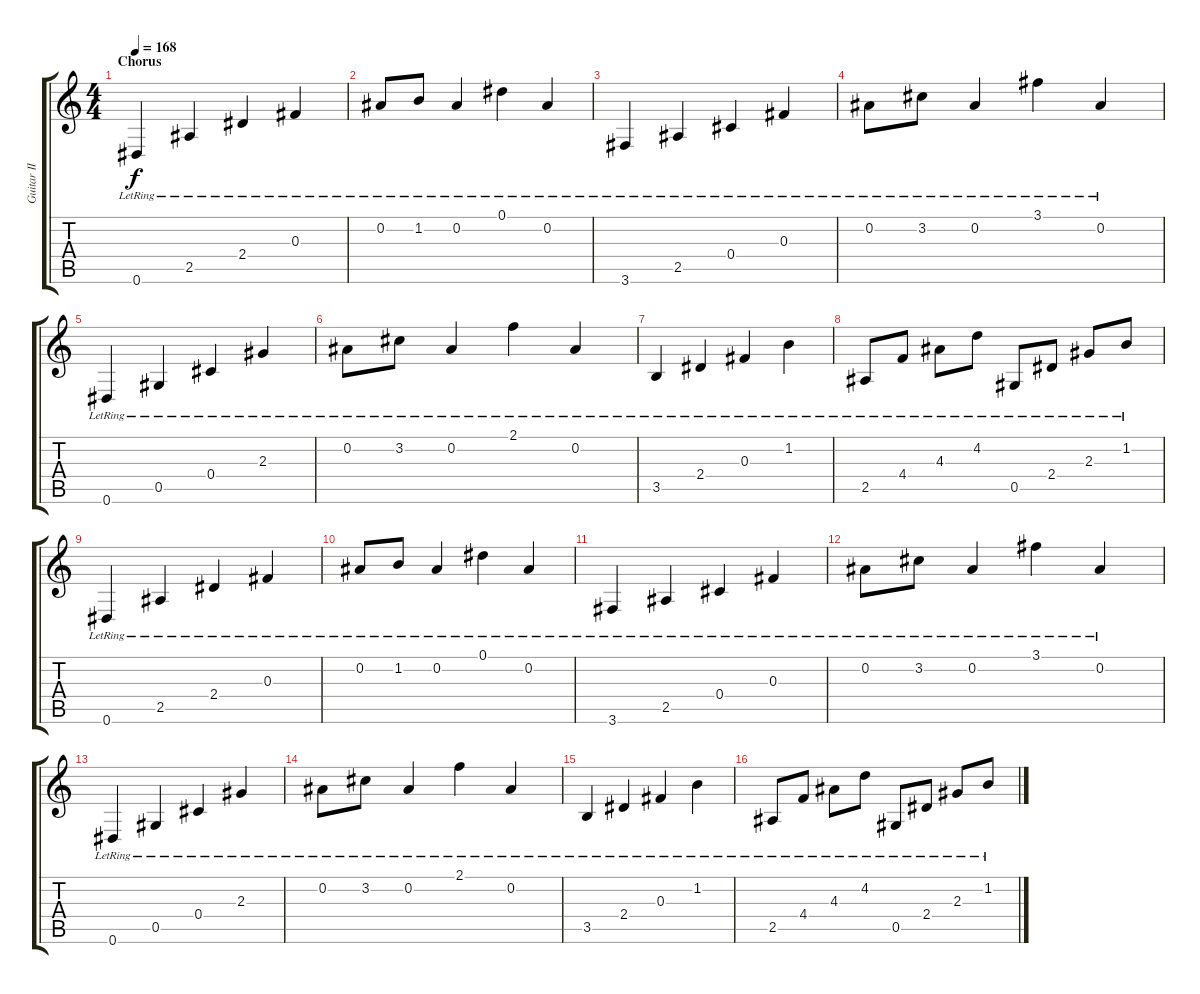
\track ("Guitar II" "Guitar II") {instrument acousticguitarsteel}
\staff {score tabs}
\tuning (Eb4 Bb3 Gb3 Db3 Ab2 Eb2) {hide}
\ts (4 4)
\section ("" "Chorus")
\tempo 168
\clef g2
\ks c
0.6{lr}.4{dy f volume 16 instrument acousticguitarsteel} 2.5{lr}.4 2.4{lr}.4 0.3{lr}.4 |
0.2{lr}.8 1.2{lr}.8 0.2{lr}.4 0.1{lr}.4 0.2{lr}.4 |
3.6{lr}.4 2.5{lr}.4 0.4{lr}.4 0.3{lr}.4 |
0.2{lr}.8 3.2{lr}.8 0.2{lr}.4 3.1{lr}.4 0.2{lr}.4 |
0.6{lr}.4 0.5{lr}.4 0.4{lr}.4 2.3{lr}.4 |
0.2{lr}.8 3.2{lr}.8 0.2{lr}.4 2.1{lr}.4 0.2{lr}.4 |
3.5{lr}.4 2.4{lr}.4 0.3{lr}.4 1.2{lr}.4 |
2.5{lr}.8 4.4{lr}.8 4.3{lr}.8 4.2{lr}.8 0.5{lr}.8 2.4{lr}.8 2.3{lr}.8 1.2{lr}.8 |
0.6{lr}.4 2.5{lr}.4 2.4{lr}.4 0.3{lr}.4 |
0.2{lr}.8 1.2{lr}.8 0.2{lr}.4 0.1{lr}.4 0.2{lr}.4 |
3.6{lr}.4 2.5{lr}.4 0.4{lr}.4 0.3{lr}.4 |
0.2{lr}.8 3.2{lr}.8 0.2{lr}.4 3.1{lr}.4 0.2{lr}.4 |
0.6{lr}.4 0.5{lr}.4 0.4{lr}.4 2.3{lr}.4 |
0.2{lr}.8 3.2{lr}.8 0.2{lr}.4 2.1{lr}.4 0.2{lr}.4 |
3.5{lr}.4 2.4{lr}.4 0.3{lr}.4 1.2{lr}.4 |
2.5{lr}.8 4.4{lr}.8 4.3{lr}.8 4.2{lr}.8 0.5{lr}.8 2.4{lr}.8 2.3{lr}.8 1.2{lr}.8
